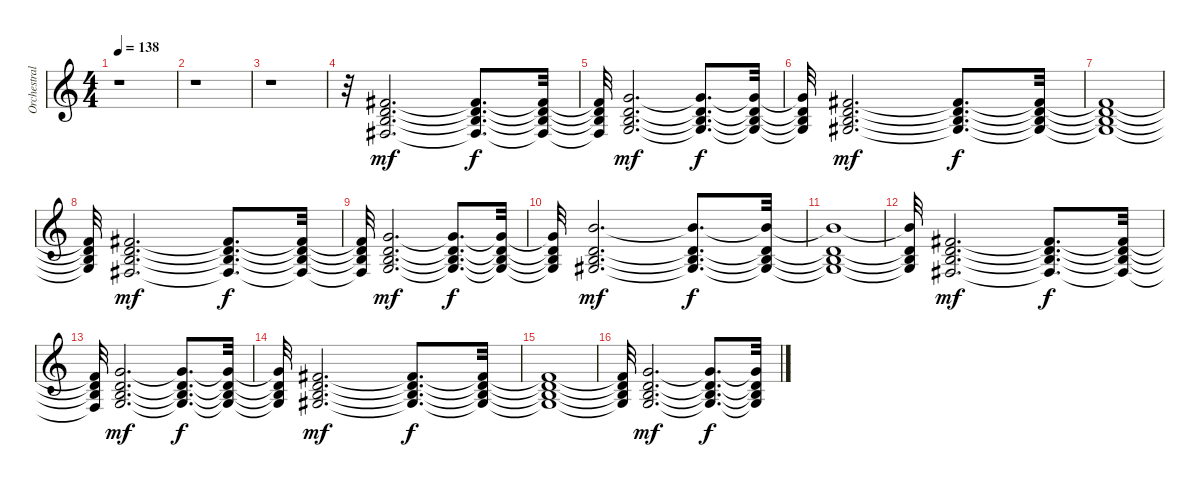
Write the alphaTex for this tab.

\track ("Orchestral Strings 1" "Orchestral") {instrument stringensemble1}
\staff {score}
\tuning (E4 B3 G3 D3 A2 E2) {hide}
\ts (4 4)
\tempo 138
\clef g2
\ks c
r.1{dy f} |
r.1 |
r.1 |
r.32 (2.1 3.2 4.3 4.4).2{d dy mf} (2.1{t} 3.2{t} 4.3{t} 4.4{t}).8{d dy f} (2.1{t} 3.2{t} 4.3{t} 4.4{t}).32 |
(2.1{t} 3.2{t} 4.3{t} 4.4{t}).32 (3.1 3.2 4.3 5.4).2{d dy mf} (3.1{t} 3.2{t} 4.3{t} 5.4{t}).8{d dy f} (3.1{t} 3.2{t} 4.3{t} 5.4{t}).32 |
(3.1{t} 3.2{t} 4.3{t} 5.4{t}).32 (0.2 11.3 12.4 11.5).2{d dy mf} (0.2{t} 11.3{t} 12.4{t} 11.5{t}).8{d dy f} (0.2{t} 11.3{t} 12.4{t} 11.5{t}).32 |
(0.2{t} 11.3{t} 12.4{t} 11.5{t}).1 |
(0.2{t} 11.3{t} 12.4{t} 11.5{t}).32 (2.1 3.2 4.3 4.4).2{d dy mf} (2.1{t} 3.2{t} 4.3{t} 4.4{t}).8{d dy f} (2.1{t} 3.2{t} 4.3{t} 4.4{t}).32 |
(2.1{t} 3.2{t} 4.3{t} 4.4{t}).32 (3.1 3.2 4.3 5.4).2{d dy mf} (3.1{t} 3.2{t} 4.3{t} 5.4{t}).8{d dy f} (3.1{t} 3.2{t} 4.3{t} 5.4{t}).32 |
(3.1{t} 3.2{t} 4.3{t} 5.4{t}).32 (7.1 0.2 7.3 6.4).2{d dy mf} (7.1{t} 0.2{t} 7.3{t} 6.4{t}).8{d dy f} (7.1{t} 0.2{t} 7.3{t} 6.4{t}).32 |
(7.1{t} 0.2{t} 7.3{t} 6.4{t}).1 |
(7.1{t} 0.2{t} 7.3{t} 6.4{t}).32 (2.1 3.2 4.3 4.4).2{d dy mf} (2.1{t} 3.2{t} 4.3{t} 4.4{t}).8{d dy f} (2.1{t} 3.2{t} 4.3{t} 4.4{t}).32 |
(2.1{t} 3.2{t} 4.3{t} 4.4{t}).32 (3.1 3.2 4.3 5.4).2{d dy mf} (3.1{t} 3.2{t} 4.3{t} 5.4{t}).8{d dy f} (3.1{t} 3.2{t} 4.3{t} 5.4{t}).32 |
(3.1{t} 3.2{t} 4.3{t} 5.4{t}).32 (0.2 11.3 12.4 11.5).2{d dy mf} (0.2{t} 11.3{t} 12.4{t} 11.5{t}).8{d dy f} (0.2{t} 11.3{t} 12.4{t} 11.5{t}).32 |
(0.2{t} 11.3{t} 12.4{t} 11.5{t}).1 |
(0.2{t} 11.3{t} 12.4{t} 11.5{t}).32 (3.1 3.2 4.3 5.4).2{d dy mf} (3.1{t} 3.2{t} 4.3{t} 5.4{t}).8{d dy f} (3.1{t} 3.2{t} 4.3{t} 5.4{t}).32
